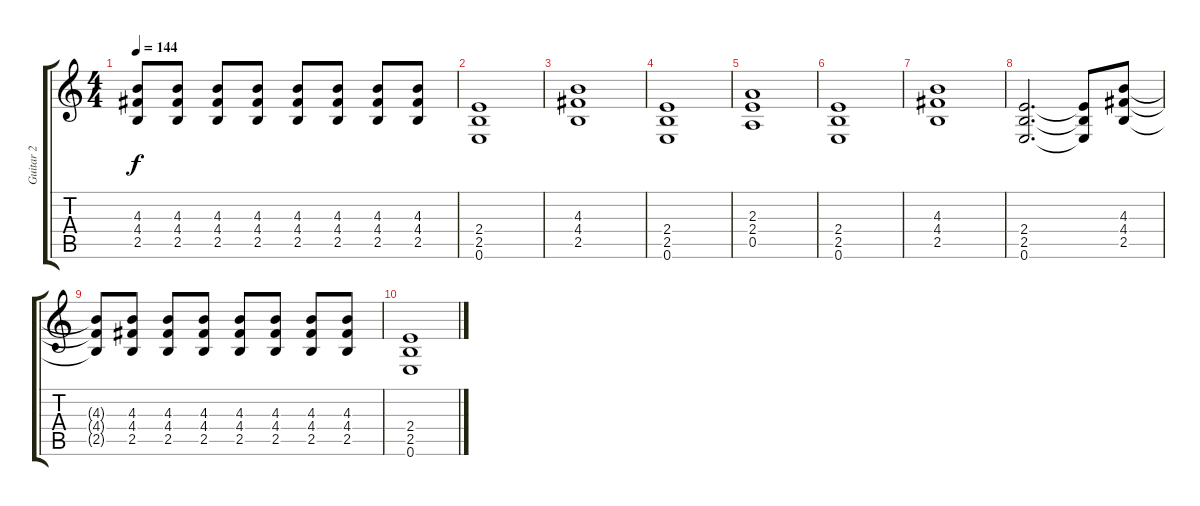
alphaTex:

\track ("Guitar 2" "Guitar 2") {instrument distortionguitar}
\staff {score tabs}
\tuning (E4 B3 G3 D3 A2 E2) {hide}
\ts (4 4)
\tempo 144
\clef g2
\ks c
(4.3{t} 4.4{t} 2.5{t}).8{dy f} (4.3 4.4 2.5).8 (4.3 4.4 2.5).8 (4.3 4.4 2.5).8 (4.3 4.4 2.5).8 (4.3 4.4 2.5).8 (4.3 4.4 2.5).8 (4.3 4.4 2.5).8 |
(2.4 2.5 0.6).1 |
(4.3 4.4 2.5).1 |
(2.4 2.5 0.6).1 |
(2.3 2.4 0.5).1 |
(2.4 2.5 0.6).1 |
(4.3 4.4 2.5).1 |
(2.4 2.5 0.6).2{d} (2.4{t} 2.5{t} 0.6{t}).8 (4.3 4.4 2.5).8 |
(4.3{t} 4.4{t} 2.5{t}).8 (4.3 4.4 2.5).8 (4.3 4.4 2.5).8 (4.3 4.4 2.5).8 (4.3 4.4 2.5).8 (4.3 4.4 2.5).8 (4.3 4.4 2.5).8 (4.3 4.4 2.5).8 |
(2.4 2.5 0.6).1
